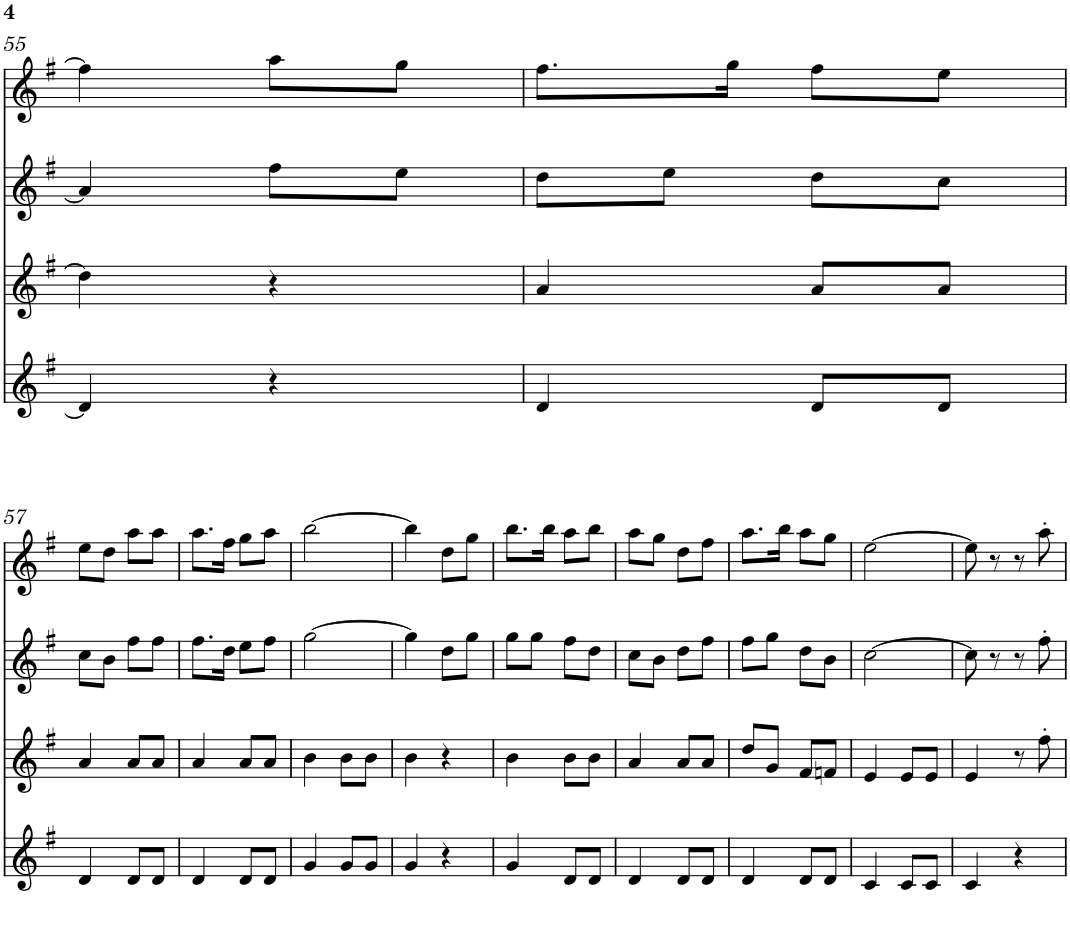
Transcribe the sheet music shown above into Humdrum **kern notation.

**kern	**kern	**kern	**kern
*part4	*part3	*part2	*part1
*staff4	*staff3	*staff2	*staff1
*I"Gralla 4	*I"Gralla 3	*I"Gralla 2	*I"Gralla 1
!!LO:PB:g=z
*clefG2	*clefG2	*clefG2	*clefG2
*	*	*Trd8c14	*
*k[f#]	*k[f#]	*k[f#]	*k[f#]
*M2/4	*M2/4	*M2/4	*M2/4
=55	=55	=55	=55
4d/]	4dd\]	4a/]	4ff#\]
4r	4r	8ff#\L	8aa\L
.	.	8ee\J	8gg\J
=56	=56	=56	=56
4d/	4a/	8dd\L	8.ff#\L
.	.	8ee\J	.
.	.	.	16gg\Jk
8d/L	8a/L	8dd\L	8ff#\L
8d/J	8a/J	8cc\J	8ee\J
!!LO:LB:g=z
=57	=57	=57	=57
4d/	4a/	8cc\L	8ee\L
.	.	8b\J	8dd\J
8d/L	8a/L	8ff#\L	8aa\L
8d/J	8a/J	8ff#\J	8aa\J
=58	=58	=58	=58
4d/	4a/	8.ff#\L	8.aa\L
.	.	16dd\Jk	16ff#\Jk
8d/L	8a/L	8ee\L	8gg\L
8d/J	8a/J	8ff#\J	8aa\J
=59	=59	=59	=59
4g/	4b\	[2gg\	[2bb\
8g/L	8b\L	.	.
8g/J	8b\J	.	.
=60	=60	=60	=60
4g/	4b\	4gg\]	4bb\]
4r	4r	8dd\L	8dd\L
.	.	8gg\J	8gg\J
=61	=61	=61	=61
4g/	4b\	8gg\L	8.bb\L
.	.	8gg\J	.
.	.	.	16bb\Jk
8d/L	8b\L	8ff#\L	8aa\L
8d/J	8b\J	8dd\J	8bb\J
=62	=62	=62	=62
4d/	4a/	8cc\L	8aa\L
.	.	8b\J	8gg\J
8d/L	8a/L	8dd\L	8dd\L
8d/J	8a/J	8ff#\J	8ff#\J
=63	=63	=63	=63
4d/	8dd/L	8ff#\L	8.aa\L
.	8g/J	8gg\J	.
.	.	.	16bb\Jk
8d/L	8f#/L	8dd\L	8aa\L
8d/J	8fn/J	8b\J	8gg\J
=64	=64	=64	=64
4c/	4e/	[2cc\	[2ee\
8c/L	8e/L	.	.
8c/J	8e/J	.	.
=65	=65	=65	=65
4c/	4e/	8cc\]	8ee\]
.	.	8r	8r
4r	8r	8r	8r
.	8ff#'\	8ff#'\	8aa'\
=	=	=	=
*-	*-	*-	*-
